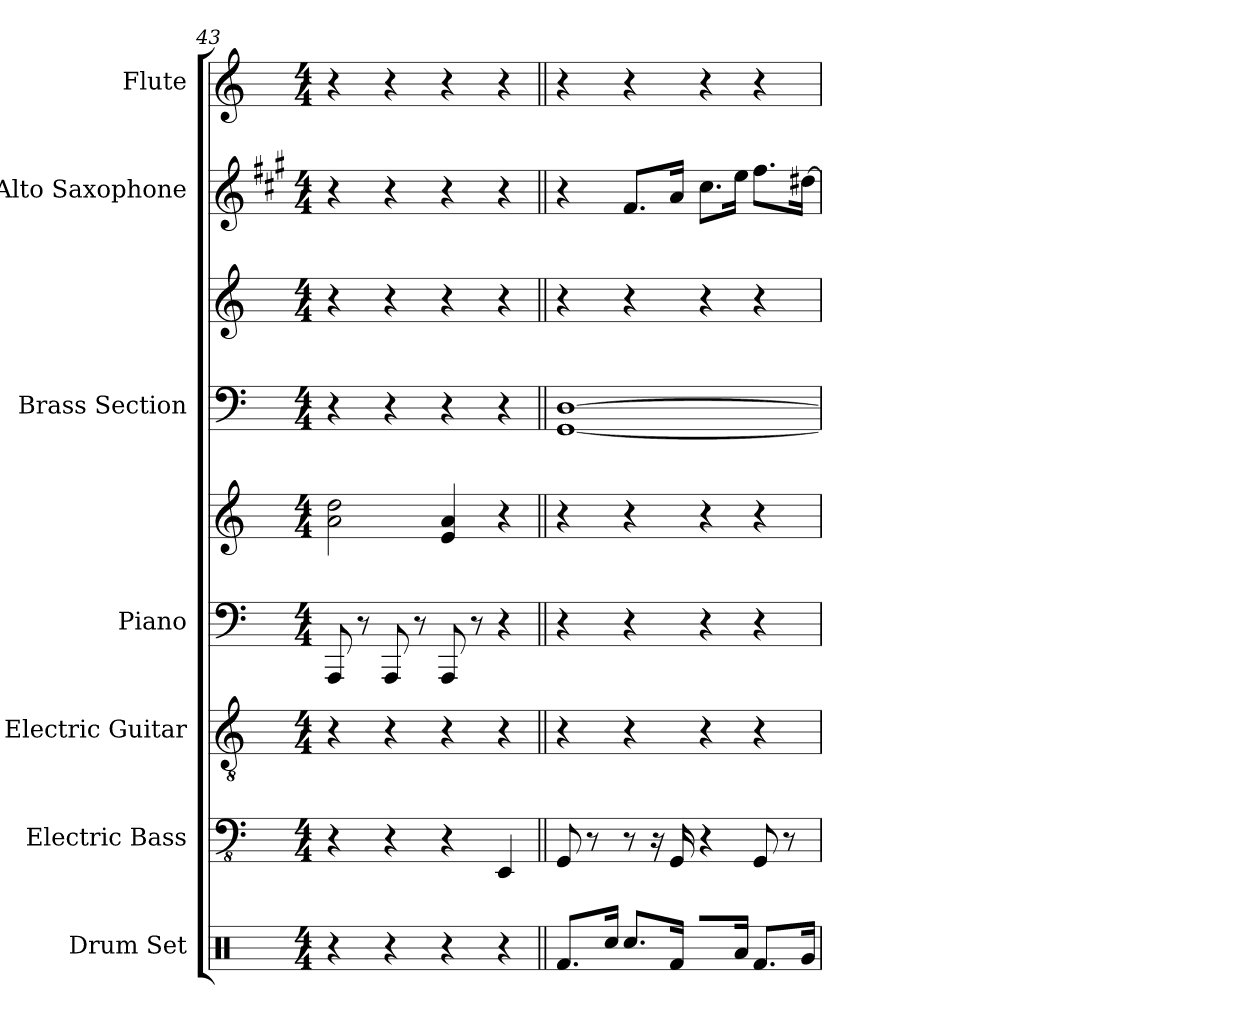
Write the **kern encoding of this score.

**kern	**kern	**kern	**kern	**kern	**kern	**kern	**kern	**kern
*part7	*part6	*part5	*part4	*part4	*part3	*part3	*part2	*part1
*staff9	*staff8	*staff7	*staff6	*staff5	*staff4	*staff3	*staff2	*staff1
*I"Drum Set	*I"Electric Bass	*I"Electric Guitar	*I"Piano	*	*I"Brass Section	*	*I"Alto Saxophone	*I"Flute
*I'Drums	*I'El. B.	*I'El. Guit.	*I'Pno.	*	*I'Brs. Se.	*	*I'A. Sax.	*I'Fl.
*clefX	*clefFv4	*clefGv2	*clefF4	*clefG2	*clefF4	*clefG2	*clefG2	*clefG2
*	*	*	*	*	*	*	*ITrd5c9	*
*k[]	*k[]	*k[]	*k[]	*k[]	*k[]	*k[]	*k[]	*k[]
*M4/4	*M4/4	*M4/4	*M4/4	*M4/4	*M4/4	*M4/4	*M4/4	*M4/4
=43	=43	=43	=43	=43	=43	=43	=43	=43
4r	4r	4r	8AAA	2a 2dd	4r	4r	4r	4r
.	.	.	8r	.	.	.	.	.
4r	4r	4r	8AAA	.	4r	4r	4r	4r
.	.	.	8r	.	.	.	.	.
4r	4r	4r	8AAA	4e 4a	4r	4r	4r	4r
.	.	.	8r	.	.	.	.	.
4r	4EEE	4r	4r	4r	4r	4r	4r	4r
=44||	=44||	=44||	=44||	=44||	=44||	=44||	=44||	=44||
8.RfL	8GGG	4r	4r	4r	[1GG [1D	4r	4r	4r
.	8r	.	.	.	.	.	.	.
16RccJk	.	.	.	.	.	.	.	.
8.RccL	8r	4r	4r	4r	.	4r	8.AL	4r
.	16r	.	.	.	.	.	.	.
16RfJk	16GGG	.	.	.	.	.	16cJk	.
8.RL	4r	4r	4r	4r	.	4r	8.eL	4r
16RaJk	.	.	.	.	.	.	16gJk	.
8.RfL	8GGG	4r	4r	4r	.	4r	8.aL	4r
.	8r	.	.	.	.	.	.	.
16RgJk	.	.	.	.	.	.	[16f#XJk	.
=	=	=	=	=	=	=	=	=
*-	*-	*-	*-	*-	*-	*-	*-	*-
